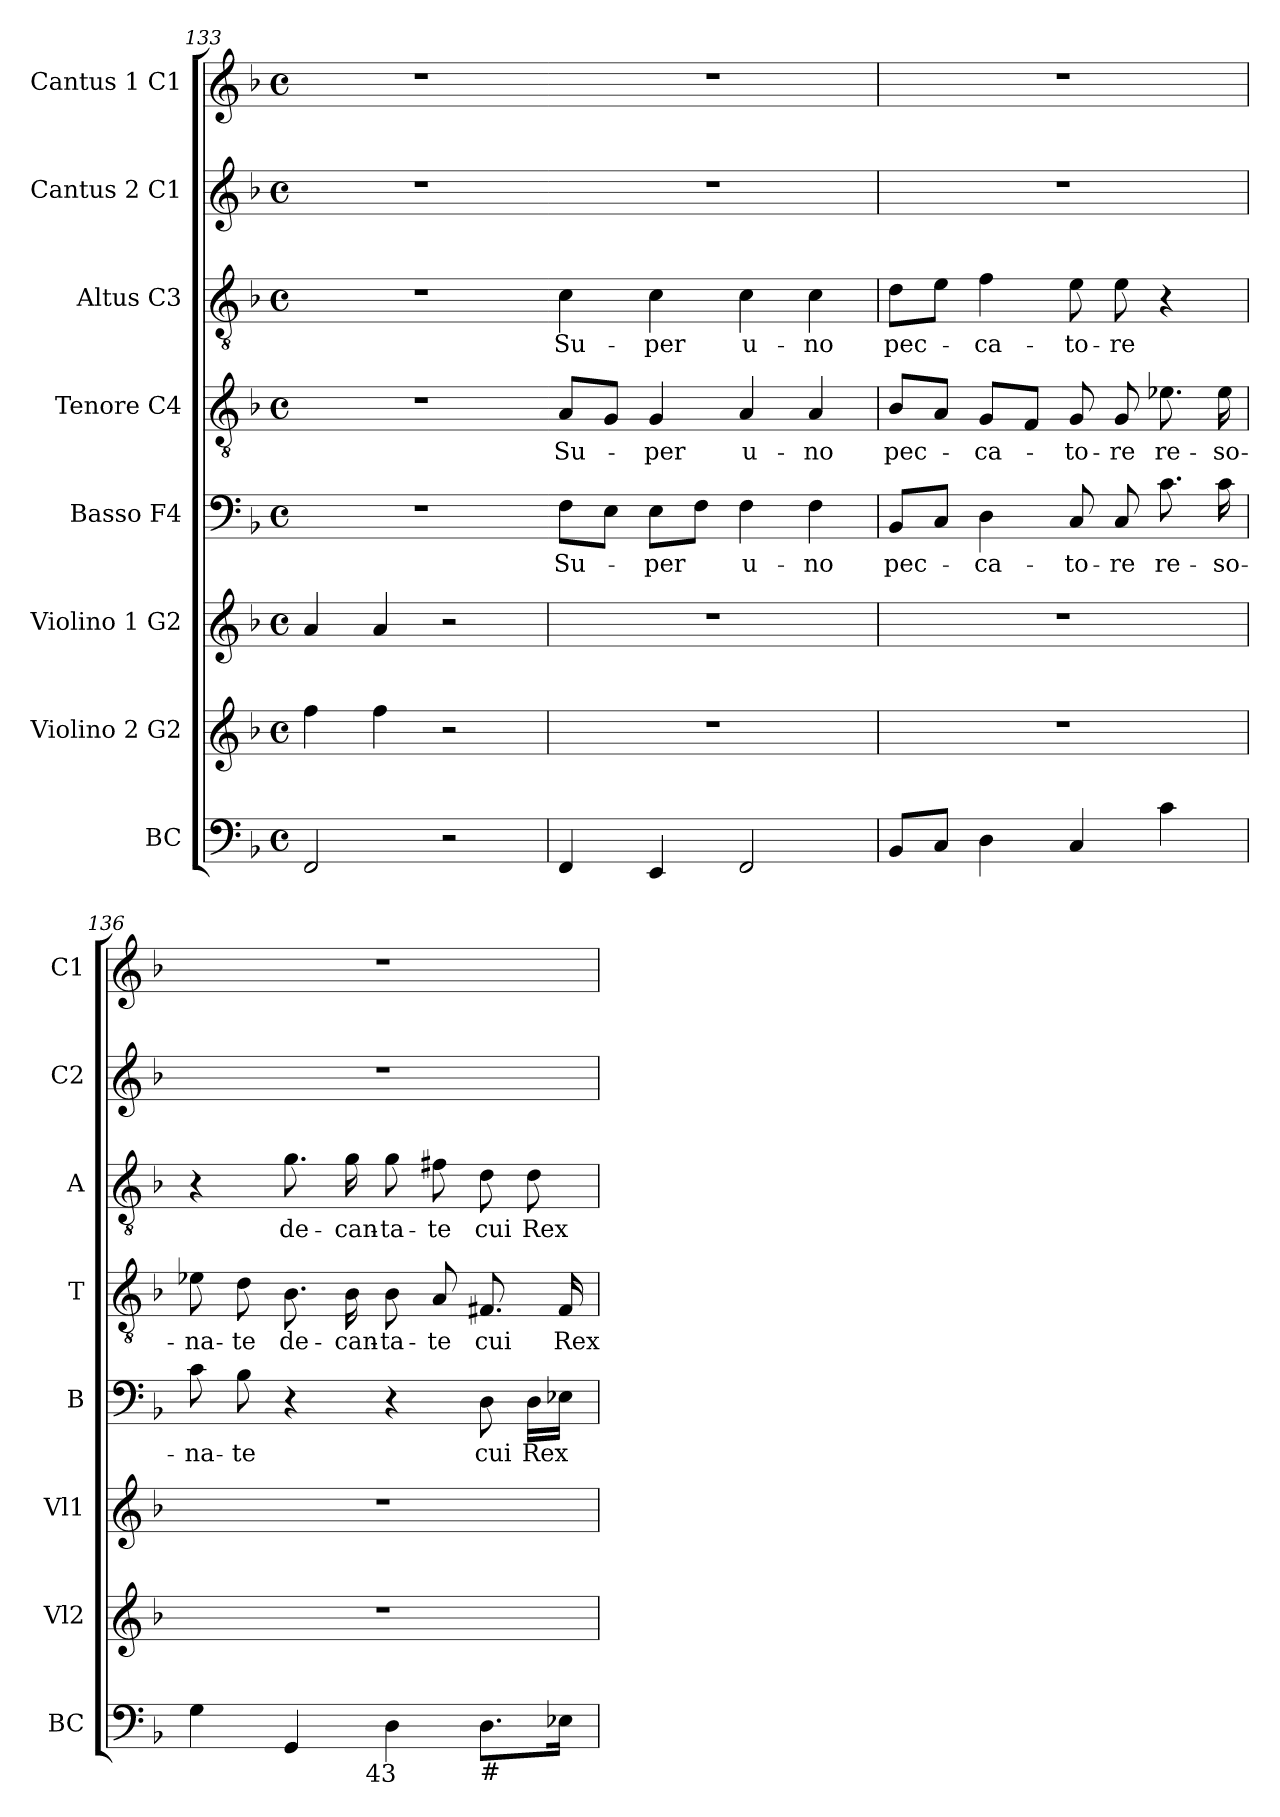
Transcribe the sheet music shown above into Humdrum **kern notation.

**kern	**kern	**kern	**kern	**text	**kern	**text	**kern	**text	**kern	**kern
*part8	*part7	*part6	*part5	*part5	*part4	*part4	*part3	*part3	*part2	*part1
*staff8	*staff7	*staff6	*staff5	*staff5	*staff4	*staff4	*staff3	*staff3	*staff2	*staff1
*I"BC	*I"Violino 2  G2	*I"Violino 1  G2	*I"Basso  F4	*	*I"Tenore  C4	*	*I"Altus  C3	*	*I"Cantus 2  C1	*I"Cantus 1  C1
*I'BC	*I'Vl2	*I'Vl1	*I'B	*	*I'T	*	*I'A	*	*I'C2	*I'C1
*clefF4	*clefG2	*clefG2	*clefF4	*	*clefGv2	*	*clefGv2	*	*clefG2	*clefG2
*k[b-]	*k[b-]	*k[b-]	*k[b-]	*	*k[b-]	*	*k[b-]	*	*k[b-]	*k[b-]
*F:	*F:	*F:	*F:	*	*F:	*	*F:	*	*F:	*F:
*M4/4	*M4/4	*M4/4	*M4/4	*	*M4/4	*	*M4/4	*	*M4/4	*M4/4
*met(c)	*met(c)	*met(c)	*met(c)	*	*met(c)	*	*met(c)	*	*met(c)	*met(c)
=133	=133	=133	=133	=133	=133	=133	=133	=133	=133	=133
2FF/	4ff\	4a/	1r	.	1r	.	1r	.	1r	1r
.	4ff\	4a/	.	.	.	.	.	.	.	.
2r	2r	2r	.	.	.	.	.	.	.	.
=134	=134	=134	=134	=134	=134	=134	=134||	=134	=134	=134
!	!	!	!	!LO:LY:b:cj	!	!LO:LY:b:cj	!	!LO:LY:b:cj	!	!
4FF/	1r	1r	8F\L	Su-	8A/L	Su-	4c\	Su-	1r	1r
.	.	.	8E\J	.	8G/J	.	.	.	.	.
!	!	!	!	!LO:LY:b:cj	!	!LO:LY:b:cj	!	!LO:LY:b:cj	!	!
4EE/	.	.	8E\L	-per	4G/	-per	4c\	-per	.	.
.	.	.	8F\J	.	.	.	.	.	.	.
!	!	!	!	!LO:LY:b:cj	!	!LO:LY:b:cj	!	!LO:LY:b:cj	!	!
2FF/	.	.	4F\	u-	4A/	u-	4c\	u-	.	.
!	!	!	!	!LO:LY:b:cj	!	!LO:LY:b:cj	!	!LO:LY:b:cj	!	!
.	.	.	4F\	-no	4A/	-no	4c\	-no	.	.
!!LO:PB:g=z
=135	=135	=135	=135	=135	=135	=135	=135	=135	=135	=135
!	!	!	!	!LO:LY:b:cj	!	!LO:LY:b:cj	!	!LO:LY:b:cj	!	!
8BB-/L	1r	1r	8BB-/L	pec-	8B-/L	pec-	8d\L	pec-	1r	1r
8C/J	.	.	8C/J	.	8A/J	.	8e\J	.	.	.
!	!	!	!	!LO:LY:b:cj	!	!LO:LY:b:cj	!	!LO:LY:b:cj	!	!
4D\	.	.	4D\	-ca-	8G/L	-ca-	4f\	-ca-	.	.
.	.	.	.	.	8F/J	.	.	.	.	.
!	!	!	!	!LO:LY:b	!	!LO:LY:b	!	!LO:LY:b:cj	!	!
4C/	.	.	8C/	-to-	8G/	-to-	8e\	-to-	.	.
!	!	!	!	!LO:LY:b:rj	!	!LO:LY:b:rj	!	!LO:LY:b:cj	!	!
.	.	.	8C/	-re	8G/	-re	8e\	-re	.	.
!	!	!	!	!LO:LY:b:cj	!	!LO:LY:b:cj	!	!	!	!
4c\	.	.	8.c\	re-	8.e-X\	re-	4r	.	.	.
!	!	!	!	!LO:LY:b:cj	!	!LO:LY:b:cj	!	!	!	!
.	.	.	16c\	-so-	16e-\	-so-	.	.	.	.
=136	=136	=136	=136	=136	=136	=136	=136	=136	=136	=136
!	!	!	!	!LO:LY:b	!	!LO:LY:b	!	!	!	!
*^	*	*	*	*	*	*	*	*	*	*
4G\	4...ryy	1r	1r	8c\	-na-	8e-X\	-na-	4r	.	1r	1r
!	!	!	!	!	!LO:LY:b:rj	!	!LO:LY:b:rj	!	!	!	!
.	.	.	.	8B-\	-te	8d\	-te	.	.	.	.
!	!	!	!	!	!	!	!LO:LY:b	!	!LO:LY:b	!	!
4GG/	.	.	.	4r	.	8.B-\	de-	8.g\	de-	.	.
!	!	!	!	!	!	!	!LO:LY:b:cj	!	!LO:LY:b:cj	!	!
.	.	.	.	.	.	16B-\	-can-	16g\	-can-	.	.
!	!LO:TX:b:t=43	!	!	!	!	!	!	!	!	!	!
.	2ryy	.	.	.	.	.	.	.	.	.	.
!	!	!	!	!	!	!	!LO:LY:b:rj	!	!LO:LY:b:cj	!	!
4D\	.	.	.	4r	.	8B-\	-ta-	8g\	-ta-	.	.
!	!	!	!	!	!	!	!LO:LY:b:cj	!	!LO:LY:b:rj	!	!
.	.	.	.	.	.	8A/	-te	8f#X\	-te	.	.
!LO:TX:b:t=#	!	!	!	!	!	!	!	!	!	!	!
!	!	!	!	!	!LO:LY:b:cj	!	!LO:LY:b:cj	!	!LO:LY:b:cj	!	!
8.D\L	.	.	.	8D\	cui	8.F#X/	cui	8d\	cui	.	.
!	!	!	!	!	!LO:LY:b	!	!	!	!LO:LY:b:cj	!	!
.	.	.	.	16D\L	Rex	.	.	8d\	Rex	.	.
!	!	!	!	!	!	!	!LO:LY:b:cj	!	!	!	!
16E-X\J	.	.	.	16E-X\J	.	16F#/	Rex	.	.	.	.
.	32ryy	.	.	.	.	.	.	.	.	.	.
*v	*v	*	*	*	*	*	*	*	*	*	*
=	=	=	=	=	=	=	=	=	=	=
*-	*-	*-	*-	*-	*-	*-	*-	*-	*-	*-
